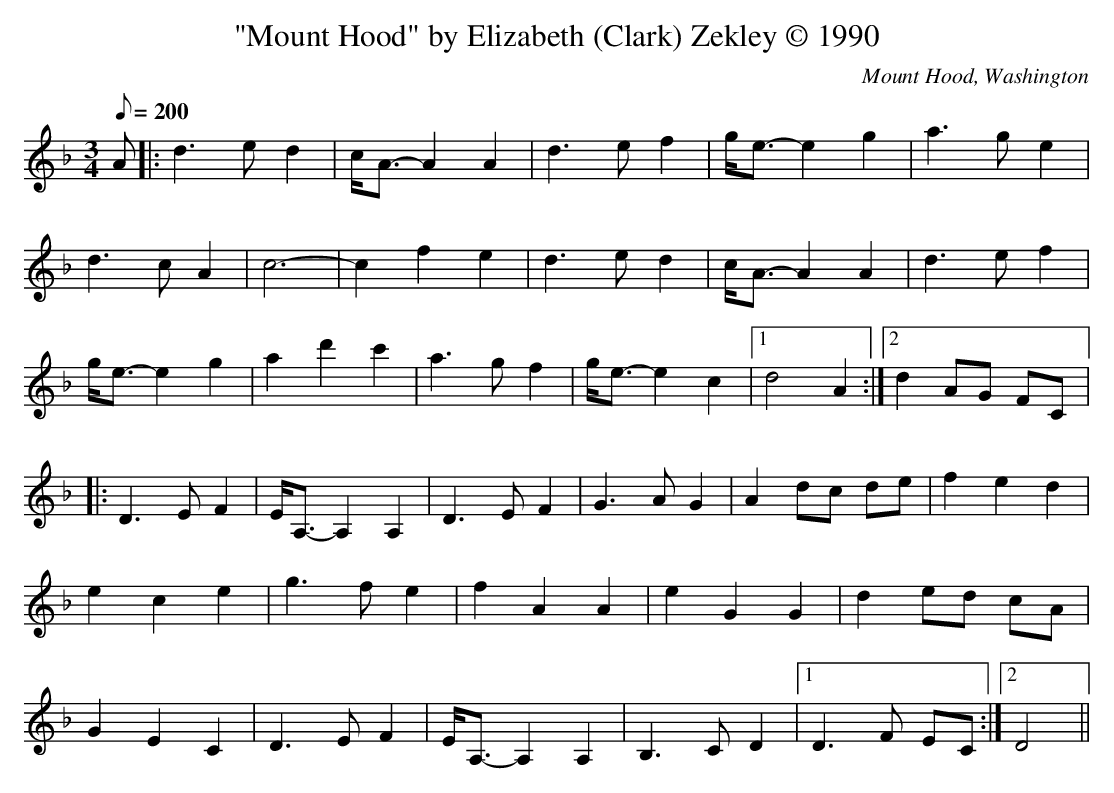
X:1
T:"Mount Hood" by Elizabeth (Clark) Zekley © 1990
O:Mount Hood, Washington
M:3/4
Q:200
K:Dm
A|:d3 e d2|c<A- A2A2|d3 e f2|g<e-e2g2|a3 g e2|d3 c A2|c6-|c2 f2 e2|d3 e d2|c<A-A2A2|d3 e f2|g<e- e2 g2|a2d'2c'2|a3 g f2|g<e-e2 c2|1d4 A2:|2d2 AG FC|:D3 EF2|E<A,-A,2A,2|D3EF2|G3AG2|A2 dc de|f2 e2 d2|e2c2e2|g3 f e2|f2A2A2|e2G2G2|d2 ed cA|G2E2C2|D3EF2|E<A,-A,2A,2|B,3C D2|1D3 F EC:|2D4||
